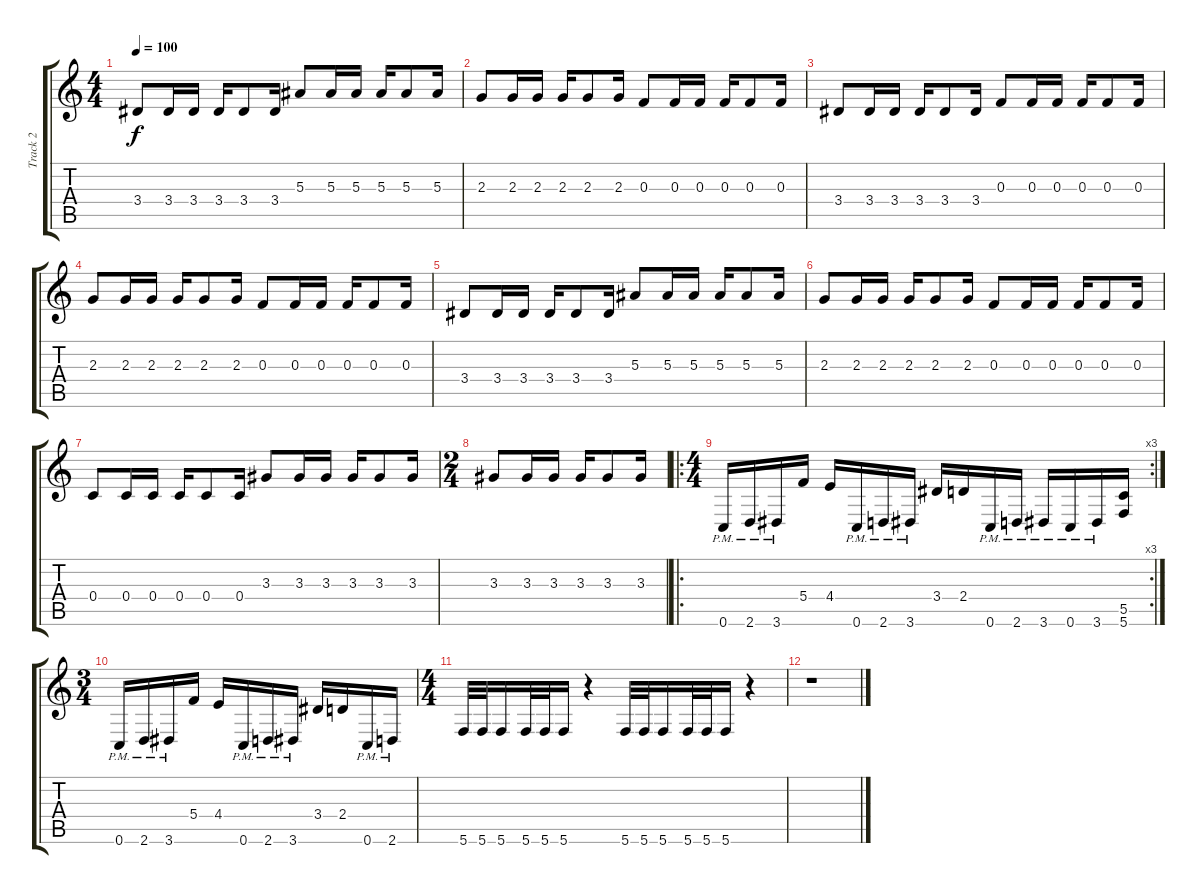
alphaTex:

\track ("Track 2" "Track 2") {instrument overdrivenguitar}
\staff {score tabs}
\tuning (D4 A3 F3 C3 G2 C2) {hide}
\ts (4 4)
\tempo 100
\clef g2
\ks c
3.4.8{dy f} 3.4.16 3.4.16 3.4.16 3.4.8 3.4.16 5.3.8 5.3.16 5.3.16 5.3.16 5.3.8 5.3.16 |
2.3.8 2.3.16 2.3.16 2.3.16 2.3.8 2.3.16 0.3.8 0.3.16 0.3.16 0.3.16 0.3.8 0.3.16 |
3.4.8 3.4.16 3.4.16 3.4.16 3.4.8 3.4.16 0.3.8 0.3.16 0.3.16 0.3.16 0.3.8 0.3.16 |
2.3.8 2.3.16 2.3.16 2.3.16 2.3.8 2.3.16 0.3.8 0.3.16 0.3.16 0.3.16 0.3.8 0.3.16 |
3.4.8 3.4.16 3.4.16 3.4.16 3.4.8 3.4.16 5.3.8 5.3.16 5.3.16 5.3.16 5.3.8 5.3.16 |
2.3.8 2.3.16 2.3.16 2.3.16 2.3.8 2.3.16 0.3.8 0.3.16 0.3.16 0.3.16 0.3.8 0.3.16 |
0.4.8 0.4.16 0.4.16 0.4.16 0.4.8 0.4.16 3.3.8 3.3.16 3.3.16 3.3.16 3.3.8 3.3.16 |
\ts (2 4)
3.3.8 3.3.16 3.3.16 3.3.16 3.3.8 3.3.16 |
\ro
\rc 3
\ts (4 4)
0.6{pm}.16{instrument overdrivenguitar} 2.6{pm}.16 3.6{pm}.16 5.4.16 4.4.16 0.6{pm}.16 2.6{pm}.16 3.6{pm}.16 3.4.16 2.4.16 0.6{pm}.16 2.6{pm}.16 3.6{pm}.16 0.6{pm}.16 3.6{pm}.16 (5.5 5.6).16 |
\ts (3 4)
0.6{pm}.16 2.6{pm}.16 3.6{pm}.16 5.4.16 4.4.16 0.6{pm}.16 2.6{pm}.16 3.6{pm}.16 3.4.16 2.4.16 0.6{pm}.16 2.6{pm}.16 |
\ts (4 4)
5.6.32 5.6.32 5.6.16 5.6.32 5.6.32 5.6.16 r.4 5.6.32 5.6.32 5.6.16 5.6.32 5.6.32 5.6.16 r.4 |
r.1
